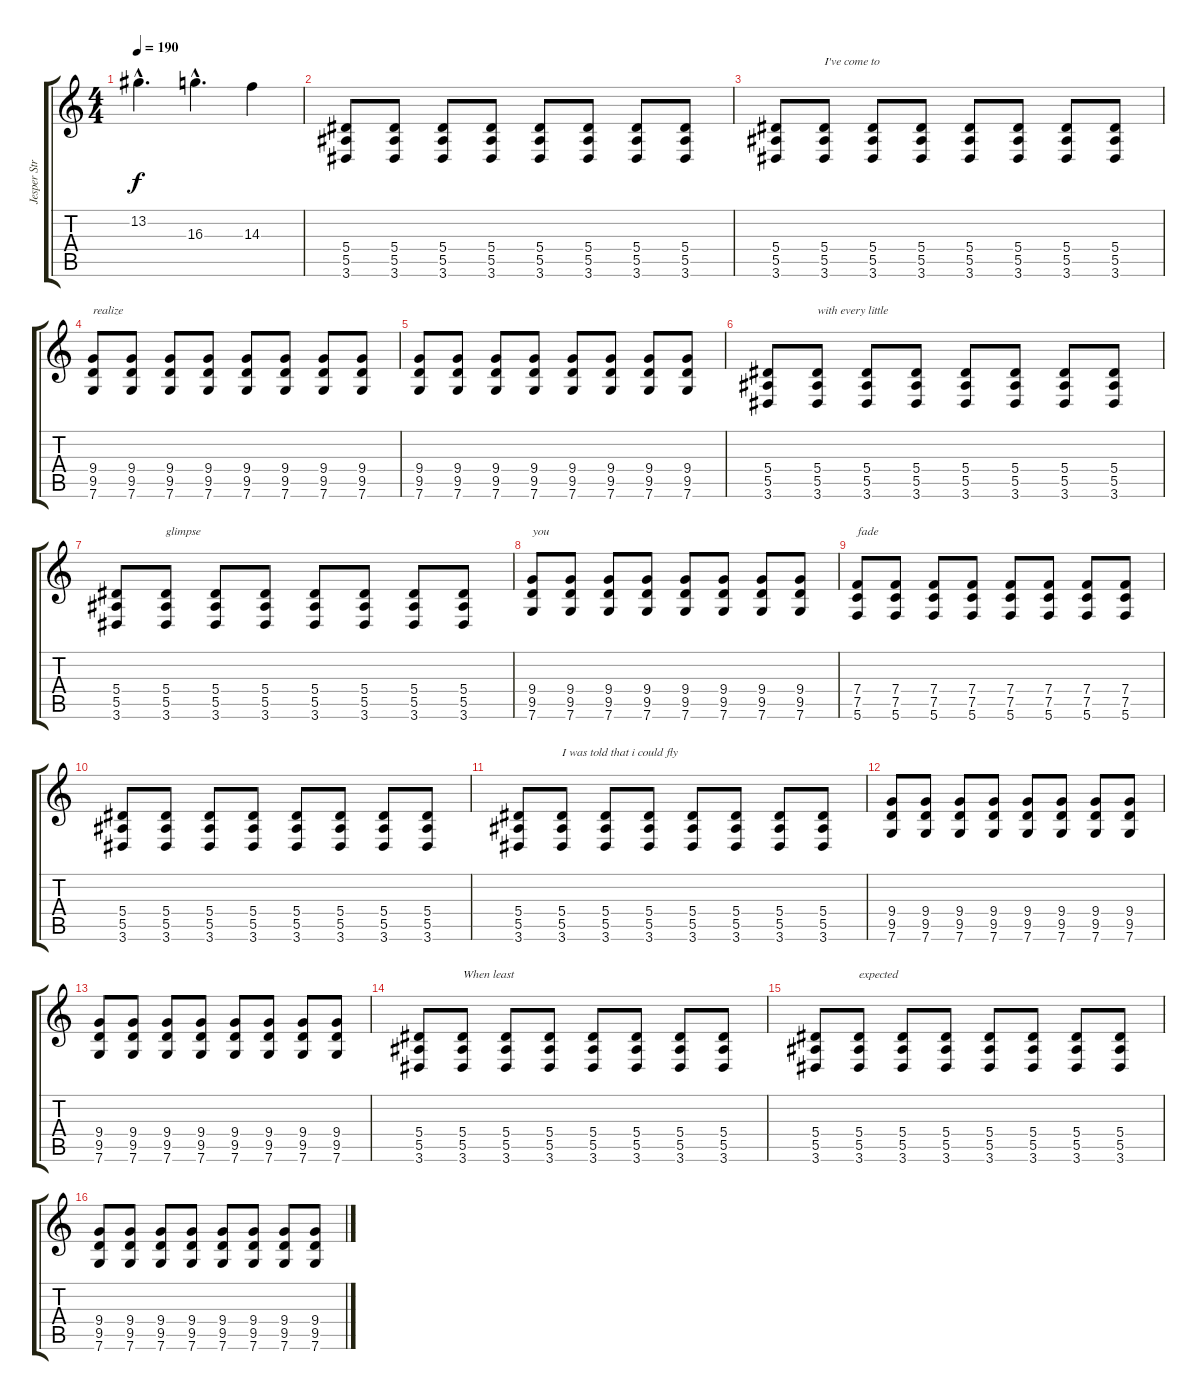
\track ("Jesper Strömblad" "Jesper Str") {instrument distortionguitar}
\staff {score tabs}
\tuning (C4 G3 Eb3 Bb2 F2 C2) {hide}
\ts (4 4)
\tempo 190
\clef g2
\ks c
13.2{hac}.4{d dy f} 16.3{hac}.4{d} 14.3.4 |
(5.4 5.5 3.6).8 (5.4 5.5 3.6).8 (5.4 5.5 3.6).8 (5.4 5.5 3.6).8 (5.4 5.5 3.6).8 (5.4 5.5 3.6).8 (5.4 5.5 3.6).8 (5.4 5.5 3.6).8 |
(5.4 5.5 3.6).8 (5.4 5.5 3.6).8{txt "I've come to "} (5.4 5.5 3.6).8 (5.4 5.5 3.6).8 (5.4 5.5 3.6).8 (5.4 5.5 3.6).8 (5.4 5.5 3.6).8 (5.4 5.5 3.6).8 |
(9.4 9.5 7.6).8{txt "realize"} (9.4 9.5 7.6).8 (9.4 9.5 7.6).8 (9.4 9.5 7.6).8 (9.4 9.5 7.6).8 (9.4 9.5 7.6).8 (9.4 9.5 7.6).8 (9.4 9.5 7.6).8 |
(9.4 9.5 7.6).8 (9.4 9.5 7.6).8 (9.4 9.5 7.6).8 (9.4 9.5 7.6).8 (9.4 9.5 7.6).8 (9.4 9.5 7.6).8 (9.4 9.5 7.6).8 (9.4 9.5 7.6).8 |
(5.4 5.5 3.6).8 (5.4 5.5 3.6).8{txt "with every little"} (5.4 5.5 3.6).8 (5.4 5.5 3.6).8 (5.4 5.5 3.6).8 (5.4 5.5 3.6).8 (5.4 5.5 3.6).8 (5.4 5.5 3.6).8 |
(5.4 5.5 3.6).8 (5.4 5.5 3.6).8{txt "glimpse"} (5.4 5.5 3.6).8 (5.4 5.5 3.6).8 (5.4 5.5 3.6).8 (5.4 5.5 3.6).8 (5.4 5.5 3.6).8 (5.4 5.5 3.6).8 |
(9.4 9.5 7.6).8{txt "you"} (9.4 9.5 7.6).8 (9.4 9.5 7.6).8 (9.4 9.5 7.6).8 (9.4 9.5 7.6).8 (9.4 9.5 7.6).8 (9.4 9.5 7.6).8 (9.4 9.5 7.6).8 |
(7.4 7.5 5.6).8{txt "fade"} (7.4 7.5 5.6).8 (7.4 7.5 5.6).8 (7.4 7.5 5.6).8 (7.4 7.5 5.6).8 (7.4 7.5 5.6).8 (7.4 7.5 5.6).8 (7.4 7.5 5.6).8 |
(5.4 5.5 3.6).8 (5.4 5.5 3.6).8 (5.4 5.5 3.6).8 (5.4 5.5 3.6).8 (5.4 5.5 3.6).8 (5.4 5.5 3.6).8 (5.4 5.5 3.6).8 (5.4 5.5 3.6).8 |
(5.4 5.5 3.6).8 (5.4 5.5 3.6).8{txt "I was told that i could fly"} (5.4 5.5 3.6).8 (5.4 5.5 3.6).8 (5.4 5.5 3.6).8 (5.4 5.5 3.6).8 (5.4 5.5 3.6).8 (5.4 5.5 3.6).8 |
(9.4 9.5 7.6).8 (9.4 9.5 7.6).8 (9.4 9.5 7.6).8 (9.4 9.5 7.6).8 (9.4 9.5 7.6).8 (9.4 9.5 7.6).8 (9.4 9.5 7.6).8 (9.4 9.5 7.6).8 |
(9.4 9.5 7.6).8 (9.4 9.5 7.6).8 (9.4 9.5 7.6).8 (9.4 9.5 7.6).8 (9.4 9.5 7.6).8 (9.4 9.5 7.6).8 (9.4 9.5 7.6).8 (9.4 9.5 7.6).8 |
(5.4 5.5 3.6).8 (5.4 5.5 3.6).8{txt "When least"} (5.4 5.5 3.6).8 (5.4 5.5 3.6).8 (5.4 5.5 3.6).8 (5.4 5.5 3.6).8 (5.4 5.5 3.6).8 (5.4 5.5 3.6).8 |
(5.4 5.5 3.6).8 (5.4 5.5 3.6).8{txt "expected"} (5.4 5.5 3.6).8 (5.4 5.5 3.6).8 (5.4 5.5 3.6).8 (5.4 5.5 3.6).8 (5.4 5.5 3.6).8 (5.4 5.5 3.6).8 |
(9.4 9.5 7.6).8 (9.4 9.5 7.6).8 (9.4 9.5 7.6).8 (9.4 9.5 7.6).8 (9.4 9.5 7.6).8 (9.4 9.5 7.6).8 (9.4 9.5 7.6).8 (9.4 9.5 7.6).8
